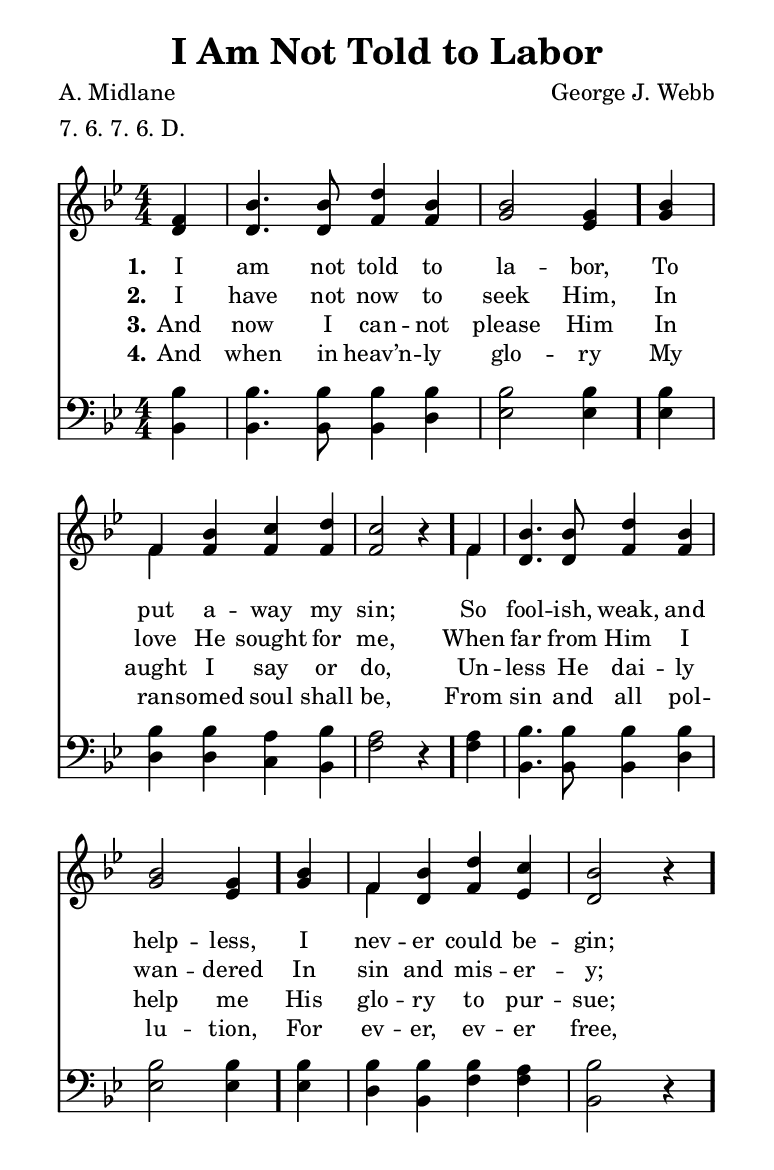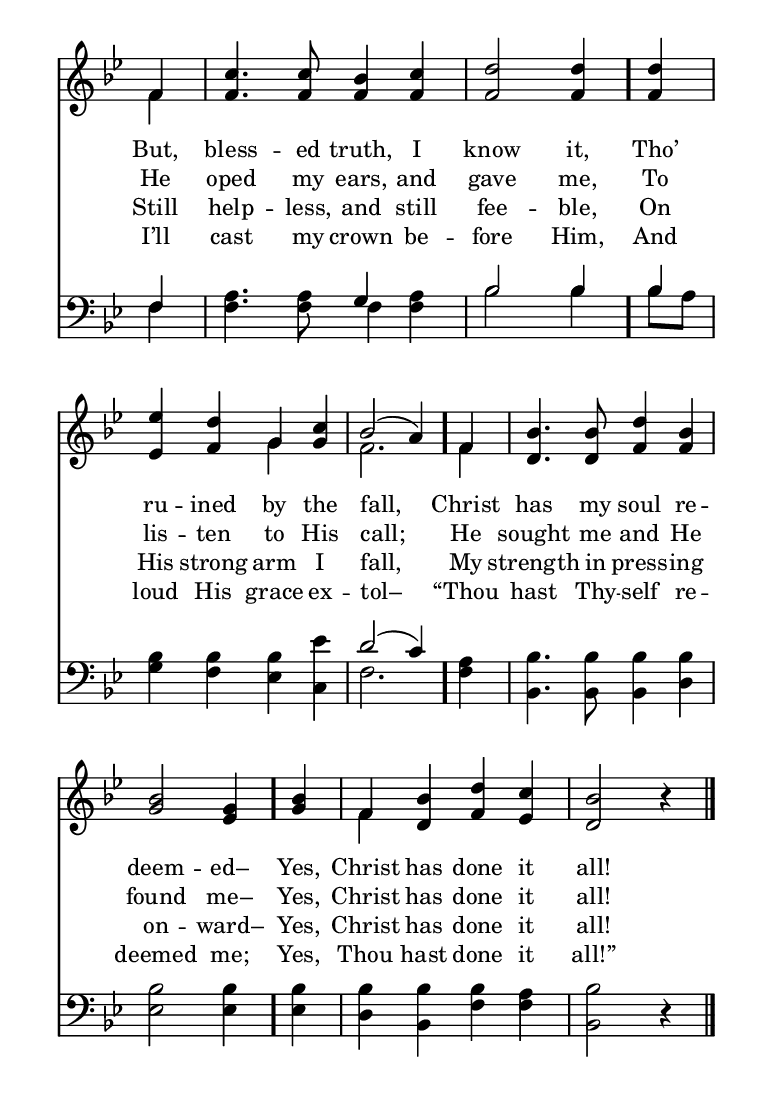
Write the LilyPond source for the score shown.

\include "common/global.ily"
\paper {
  \include "common/paper.ily"
}

\header{
  %gospel
  hymnnumber = "220"
  title = "I Am Not Told to Labor"
  tunename = "Webb"
  meter = "7. 6. 7. 6. D."
  poet = "A. Midlane"
  composer = "George J. Webb"
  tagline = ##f
}

global = {
  \include "common/overrides.ily"
  \override Staff.TimeSignature.style = #'numbered
  \time 4/4
  \override Score.MetronomeMark.transparent = ##t % hide all fermata changes too
  \tempo 4=90
  \key bes \major
  \partial 4
  \autoBeamOff
}

patternA = { c4 | c4. c8 c4 c | c2 c4 }
patternB = { c4 | c c c c | c2 c4 }
patternC = { c4 | c4 c c, c | c2( c4) }
patternD = { c4 | c4 c c, c | c2. }
patternE = { c8[ c] | c4 c c, c | c2. }

notesSoprano = {
\global
\relative c' {

  f4 | bes4. bes8 d4 bes | bes2 g4
  bes4 | f bes c d | c2 r4 \eogbreak
  f,4 | bes4. bes8 d4 bes | bes2 g4
  bes4 | f bes d c | bes2 r4 \eogbreak

  f4 | c'4. c8 bes4 c | d2 d4
  d4 | ees4 d g, c | bes2( a4) \eogbreak
  f4 | bes4. bes8 d4 bes | bes2 g4
  bes4 | f bes d c | bes2 r4

  \bar "|."

}
}

notesAlto = {
\global
\relative e' {

  \changePitch \patternA { d | d d f f | g ees }
  \changePitch \patternB { g | f f f f | f r }
  \changePitch \patternA { f | d d f f | g ees }
  \changePitch \patternB { g | f d f ees | d r }

  \changePitch \patternA { f | f f f f | f f }
  \changePitch \patternD { f | ees f g g | f }
  \changePitch \patternA { f | d d f f | g ees }
  \changePitch \patternB { g | f d f ees | d r }

}
}

notesTenor = {
\global
\relative a {

  \changePitch \patternA { bes | bes bes bes bes | bes bes }
  \changePitch \patternB { bes | bes bes a bes | a r }
  \changePitch \patternA { a | bes bes bes bes | bes bes }
  \changePitch \patternB { bes | bes bes bes a | bes r }

  \changePitch \patternA { f | a a g a | bes bes }
  \changePitch \patternC { bes | bes bes bes ees | d c }
  \changePitch \patternA { a | bes bes bes bes | bes bes }
  \changePitch \patternB { bes | bes bes bes a | bes r }

}
}

notesBass = {
\global
\relative f, {

  \changePitch \patternA { bes | bes bes bes d | ees ees }
  \changePitch \patternB { ees | d d c bes | f' r }
  \changePitch \patternA { f | bes, bes bes d | ees ees }
  \changePitch \patternB { ees | d bes f' f | bes, r }

  \changePitch \patternA { f' | f f f f | bes bes }
  \changePitch \patternE { bes a | g f ees c | f }
  \changePitch \patternA { f | bes, bes bes d | ees ees }
  \changePitch \patternB { ees | d bes f' f | bes, r }

}
}

wordsA = \lyricmode {
\set stanza = "1."

I am not told to la -- bor, \bar "."
To put a -- way my sin; \bar "."
So fool -- ish, weak, and help -- less, \bar "."
I nev -- er could be -- gin; \bar "."
But, bless -- ed truth, I know it, \bar "."
Tho’ ru -- ined by the fall, \bar "."
Christ has my soul re -- deem -- ed– \bar "."
Yes, Christ has done it all! \bar "."

}

wordsB = \lyricmode {
\set stanza = "2."

I have not now to seek Him,
In love He sought for me,
When far from Him I wan -- dered
In sin and mis -- er -- y;
He oped my ears, and gave me,
To lis -- ten to His call;
He sought me and He found me–
Yes, Christ has done it all!

}

wordsC = \lyricmode {
\set stanza = "3."

And now I can -- not please Him
In aught I say or do,
Un -- less He dai -- ly help me
His glo -- ry to pur -- sue;
Still help -- less, and still fee -- ble,
On His strong arm I fall,
My strength in press -- ing on -- ward–
Yes, Christ has done it all!

}

wordsD = \lyricmode {
\set stanza = "4."

And when in heav’n -- ly glo -- ry
My ran -- somed soul shall be,
From sin and all pol -- lu -- tion,
For ev -- er, ev -- er free,
I’ll cast my crown be -- fore Him,
And loud His grace ex -- tol–
“Thou hast Thy -- self re -- deemed me;
Yes, Thou hast done it all!”

}

\score {
  \context ChoirStaff <<
    \context Staff = upper <<
      \set Staff.autoBeaming = ##f
      \set ChoirStaff.systemStartDelimiter = #'SystemStartBar
      \set ChoirStaff.printPartCombineTexts = ##f
      \partcombine #'(2 . 9) \notesSoprano \notesAlto
      \context NullVoice = sopranos { \voiceOne << \notesSoprano >> }
      \context NullVoice = altos { \voiceTwo << \notesAlto >> }
      \context Lyrics = one   \lyricsto sopranos \wordsA
      \context Lyrics = two   \lyricsto sopranos \wordsB
      \context Lyrics = three \lyricsto sopranos \wordsC
      \context Lyrics = four  \lyricsto sopranos \wordsD
    >>
    \context Staff = men <<
      \set Staff.autoBeaming = ##f
      \clef bass
      \set ChoirStaff.printPartCombineTexts = ##f
      \partcombine #'(2 . 9) \notesTenor \notesBass
      \context NullVoice = tenors { \voiceOne << \notesTenor >> }
      \context NullVoice = basses { \voiceTwo << \notesBass >> }
    >>
  >>
  \layout {
    \include "common/layout.ily"
  }
  \midi{
    \include "common/midi.ily"
  }
}

\version "2.19.49"  % necessary for upgrading to future LilyPond versions.

% vi:set et ts=2 sw=2 ai nocindent syntax=lilypond:
